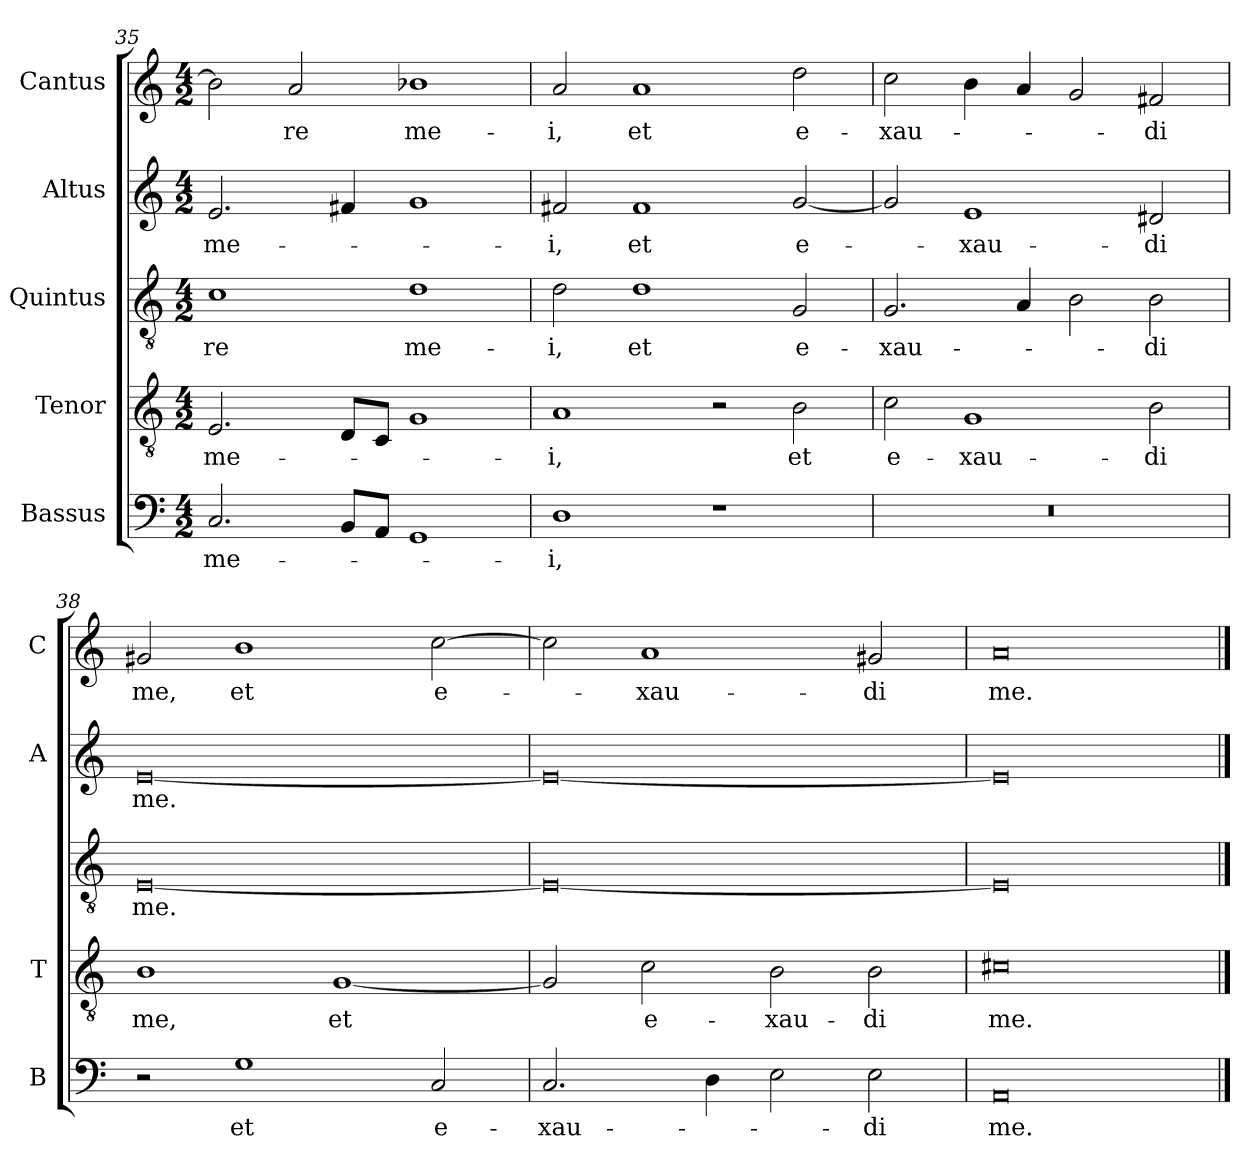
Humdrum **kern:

**kern	**text	**kern	**text	**kern	**text	**kern	**text	**kern	**text
*part5	*part5	*part4	*part4	*part3	*part3	*part2	*part2	*part1	*part1
*staff5	*staff5	*staff4	*staff4	*staff3	*staff3	*staff2	*staff2	*staff1	*staff1
*I"Bassus	*	*I"Tenor	*	*I"Quintus	*	*I"Altus	*	*I"Cantus	*
*I'B	*	*I'T	*	*	*	*I'A	*	*I'C	*
!!LO:LB:g=z
*clefF4	*	*clefGv2	*	*clefGv2	*	*clefG2	*	*clefG2	*
*k[]	*	*k[]	*	*k[]	*	*k[]	*	*k[]	*
*C:	*	*C:	*	*C:	*	*C:	*	*C:	*
*M4/2	*	*M4/2	*	*M4/2	*	*M4/2	*	*M4/2	*
=35	=35	=35	=35	=35	=35	=35	=35	=35	=35
!	!LO:LY:b	!	!LO:LY:b	!	!LO:LY:b	!	!LO:LY:b	!	!
2.C/	me-	2.E/	me-	1c	-re	2.e/	me-	2b\]	.
!	!	!	!	!	!	!	!	!	!LO:LY:b
.	.	.	.	.	.	.	.	2a/	-re
8BB/L	.	8D/L	.	.	.	4f#X/	.	.	.
8AA/J	.	8C/J	.	.	.	.	.	.	.
!	!	!	!	!	!LO:LY:b	!	!	!	!LO:LY:b
1GG	.	1G	.	1d	me-	1g	.	1b-X	me-
=36	=36	=36	=36	=36	=36	=36	=36	=36	=36
!	!LO:LY:b	!	!LO:LY:b	!	!LO:LY:b	!	!LO:LY:b	!	!LO:LY:b
1D	-i,	1A	-i,	2d\	-i,	2f#X/	-i,	2a/	-i,
!	!	!	!	!	!LO:LY:b	!	!LO:LY:b	!	!LO:LY:b
.	.	.	.	1d	et	1f#	et	1a	et
1r	.	2r	.	.	.	.	.	.	.
!	!	!	!LO:LY:b	!	!LO:LY:b	!	!LO:LY:b	!	!LO:LY:b
.	.	2B\	et	2G/	e-	[2g/	e-	2dd\	e-
=37	=37	=37	=37	=37	=37	=37	=37	=37	=37
!	!	!	!LO:LY:b	!	!LO:LY:b	!	!	!	!LO:LY:b
0r	.	2c\	e-	2.G/	-xau-	2g/]	.	2cc\	-xau-
!	!	!	!LO:LY:b	!	!	!	!LO:LY:b	!	!
.	.	1G	-xau-	.	.	1e	-xau-	4b\	.
.	.	.	.	4A/	.	.	.	4a/	.
.	.	.	.	2B\	.	.	.	2g/	.
!	!	!	!LO:LY:b	!	!LO:LY:b	!	!LO:LY:b	!	!LO:LY:b
.	.	2B\	-di	2B\	-di	2d#X/	-di	2f#X/	-di
=38	=38	=38	=38	=38	=38	=38	=38	=38	=38
!	!	!	!LO:LY:b	!	!LO:LY:b	!	!LO:LY:b	!	!LO:LY:b
2r	.	1B	me,	[0E	me.	[0e	me.	2g#X/	me,
!	!LO:LY:b	!	!	!	!	!	!	!	!LO:LY:b
1G	et	.	.	.	.	.	.	1b	et
!	!	!	!LO:LY:b	!	!	!	!	!	!
.	.	[1G	et	.	.	.	.	.	.
!	!LO:LY:b	!	!	!	!	!	!	!	!LO:LY:b
2C/	e-	.	.	.	.	.	.	[2cc\	e-
=39	=39	=39	=39	=39	=39	=39	=39	=39	=39
!	!LO:LY:b	!	!	!	!	!	!	!	!
2.C/	-xau-	2G/]	.	0E_	.	0e_	.	2cc\]	.
!	!	!	!LO:LY:b	!	!	!	!	!	!LO:LY:b
.	.	2c\	e-	.	.	.	.	1a	-xau-
4D\	.	.	.	.	.	.	.	.	.
!	!	!	!LO:LY:b	!	!	!	!	!	!
2E\	.	2B\	-xau-	.	.	.	.	.	.
!	!LO:LY:b	!	!LO:LY:b	!	!	!	!	!	!LO:LY:b
2E\	-di	2B\	-di	.	.	.	.	2g#X/	-di
=40	=40	=40	=40	=40	=40	=40	=40	=40	=40
!	!LO:LY:b	!	!LO:LY:b	!	!	!	!	!	!LO:LY:b
0AA	me.	0c#X	me.	0E]	.	0e]	.	0a	me.
==	==	==	==	==	==	==	==	==	==
*-	*-	*-	*-	*-	*-	*-	*-	*-	*-
